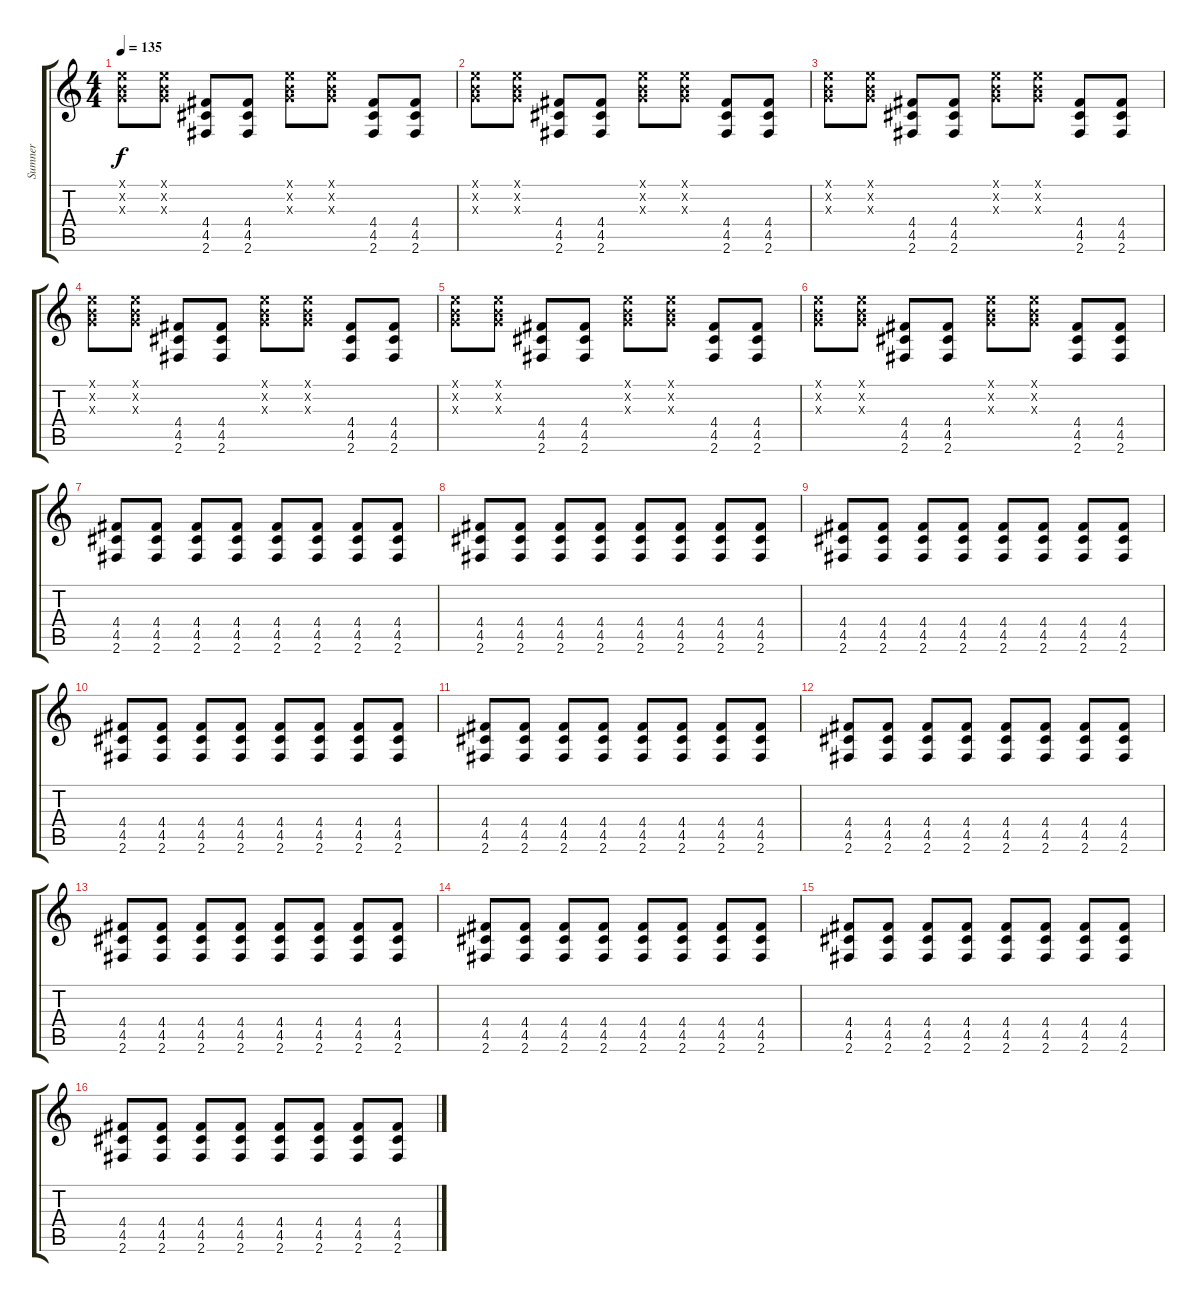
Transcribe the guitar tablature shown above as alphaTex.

\track ("Sumner" "Sumner") {instrument electricguitarclean}
\staff {score tabs}
\tuning (E4 B3 G3 D3 A2 E2) {hide}
\ts (4 4)
\tempo 135
\clef g2
\ks c
(0.1{x} 0.2{x} 0.3{x}).8{dy f} (0.1{x} 0.2{x} 0.3{x}).8 (4.4 4.5 2.6).8 (4.4 4.5 2.6).8 (0.1{x} 0.2{x} 0.3{x}).8 (0.1{x} 0.2{x} 0.3{x}).8 (4.4 4.5 2.6).8 (4.4 4.5 2.6).8 |
(0.1{x} 0.2{x} 0.3{x}).8 (0.1{x} 0.2{x} 0.3{x}).8 (4.4 4.5 2.6).8 (4.4 4.5 2.6).8 (0.1{x} 0.2{x} 0.3{x}).8 (0.1{x} 0.2{x} 0.3{x}).8 (4.4 4.5 2.6).8 (4.4 4.5 2.6).8 |
(0.1{x} 0.2{x} 0.3{x}).8 (0.1{x} 0.2{x} 0.3{x}).8 (4.4 4.5 2.6).8 (4.4 4.5 2.6).8 (0.1{x} 0.2{x} 0.3{x}).8 (0.1{x} 0.2{x} 0.3{x}).8 (4.4 4.5 2.6).8 (4.4 4.5 2.6).8 |
(0.1{x} 0.2{x} 0.3{x}).8 (0.1{x} 0.2{x} 0.3{x}).8 (4.4 4.5 2.6).8 (4.4 4.5 2.6).8 (0.1{x} 0.2{x} 0.3{x}).8 (0.1{x} 0.2{x} 0.3{x}).8 (4.4 4.5 2.6).8 (4.4 4.5 2.6).8 |
(0.1{x} 0.2{x} 0.3{x}).8 (0.1{x} 0.2{x} 0.3{x}).8 (4.4 4.5 2.6).8 (4.4 4.5 2.6).8 (0.1{x} 0.2{x} 0.3{x}).8 (0.1{x} 0.2{x} 0.3{x}).8 (4.4 4.5 2.6).8 (4.4 4.5 2.6).8 |
(0.1{x} 0.2{x} 0.3{x}).8 (0.1{x} 0.2{x} 0.3{x}).8 (4.4 4.5 2.6).8 (4.4 4.5 2.6).8 (0.1{x} 0.2{x} 0.3{x}).8 (0.1{x} 0.2{x} 0.3{x}).8 (4.4 4.5 2.6).8 (4.4 4.5 2.6).8 |
(4.4 4.5 2.6).8 (4.4 4.5 2.6).8 (4.4 4.5 2.6).8 (4.4 4.5 2.6).8 (4.4 4.5 2.6).8 (4.4 4.5 2.6).8 (4.4 4.5 2.6).8 (4.4 4.5 2.6).8 |
(4.4 4.5 2.6).8 (4.4 4.5 2.6).8 (4.4 4.5 2.6).8 (4.4 4.5 2.6).8 (4.4 4.5 2.6).8 (4.4 4.5 2.6).8 (4.4 4.5 2.6).8 (4.4 4.5 2.6).8 |
(4.4 4.5 2.6).8 (4.4 4.5 2.6).8 (4.4 4.5 2.6).8 (4.4 4.5 2.6).8 (4.4 4.5 2.6).8 (4.4 4.5 2.6).8 (4.4 4.5 2.6).8 (4.4 4.5 2.6).8 |
(4.4 4.5 2.6).8 (4.4 4.5 2.6).8 (4.4 4.5 2.6).8 (4.4 4.5 2.6).8 (4.4 4.5 2.6).8 (4.4 4.5 2.6).8 (4.4 4.5 2.6).8 (4.4 4.5 2.6).8 |
(4.4 4.5 2.6).8 (4.4 4.5 2.6).8 (4.4 4.5 2.6).8 (4.4 4.5 2.6).8 (4.4 4.5 2.6).8 (4.4 4.5 2.6).8 (4.4 4.5 2.6).8 (4.4 4.5 2.6).8 |
(4.4 4.5 2.6).8 (4.4 4.5 2.6).8 (4.4 4.5 2.6).8 (4.4 4.5 2.6).8 (4.4 4.5 2.6).8 (4.4 4.5 2.6).8 (4.4 4.5 2.6).8 (4.4 4.5 2.6).8 |
(4.4 4.5 2.6).8{volume 7} (4.4 4.5 2.6).8 (4.4 4.5 2.6).8 (4.4 4.5 2.6).8 (4.4 4.5 2.6).8 (4.4 4.5 2.6).8 (4.4 4.5 2.6).8 (4.4 4.5 2.6).8 |
(4.4 4.5 2.6).8 (4.4 4.5 2.6).8 (4.4 4.5 2.6).8 (4.4 4.5 2.6).8 (4.4 4.5 2.6).8 (4.4 4.5 2.6).8 (4.4 4.5 2.6).8 (4.4 4.5 2.6).8 |
(4.4 4.5 2.6).8{volume 9} (4.4 4.5 2.6).8 (4.4 4.5 2.6).8 (4.4 4.5 2.6).8 (4.4 4.5 2.6).8 (4.4 4.5 2.6).8 (4.4 4.5 2.6).8 (4.4 4.5 2.6).8 |
(4.4 4.5 2.6).8 (4.4 4.5 2.6).8 (4.4 4.5 2.6).8 (4.4 4.5 2.6).8 (4.4 4.5 2.6).8 (4.4 4.5 2.6).8 (4.4 4.5 2.6).8 (4.4 4.5 2.6).8
